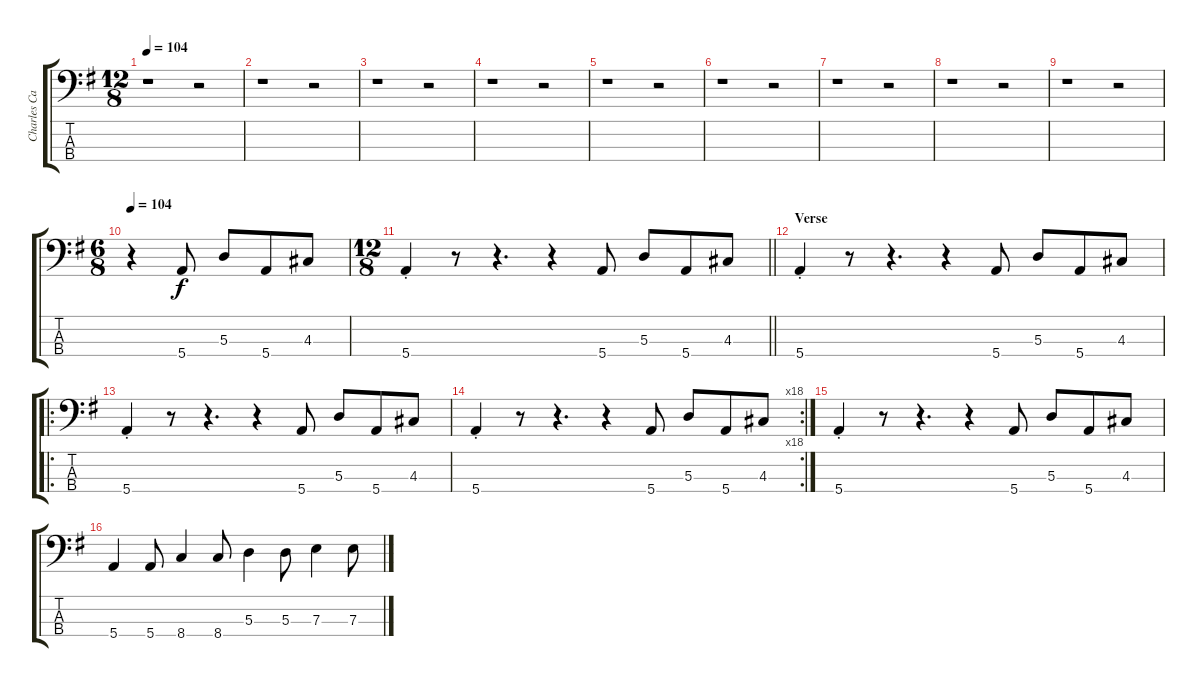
\track ("Charles Calmese - Bass" "Charles Ca") {instrument electricbassfinger}
\staff {score tabs}
\tuning (G2 D2 A1 E1) {hide}
\ts (12 8)
\tempo 104
\clef f4
\ks g
r.1{dy f instrument electricbassfinger} r.2 |
r.1 r.2 |
r.1 r.2 |
r.1 r.2 |
r.1 r.2 |
r.1 r.2 |
r.1 r.2 |
r.1 r.2 |
r.1 r.2 |
\ts (6 8)
\tempo 104
r.4 5.4.8 5.3.8 5.4.8 4.3.8 |
\ts (12 8)
\barLineRight lightlight
5.4{st}.4 r.8 r.4{d} r.4 5.4.8 5.3.8 5.4.8 4.3.8 |
\section ("" "Verse")
5.4{st}.4 r.8 r.4{d} r.4 5.4.8 5.3.8 5.4.8 4.3.8 |
\ro
5.4{st}.4 r.8 r.4{d} r.4 5.4.8 5.3.8 5.4.8 4.3.8 |
\rc 18
5.4{st}.4 r.8 r.4{d} r.4 5.4.8 5.3.8 5.4.8 4.3.8 |
5.4{st}.4 r.8 r.4{d} r.4 5.4.8 5.3.8 5.4.8 4.3.8 |
5.4.4 5.4.8 8.4.4 8.4.8 5.3.4 5.3.8 7.3.4 7.3.8
